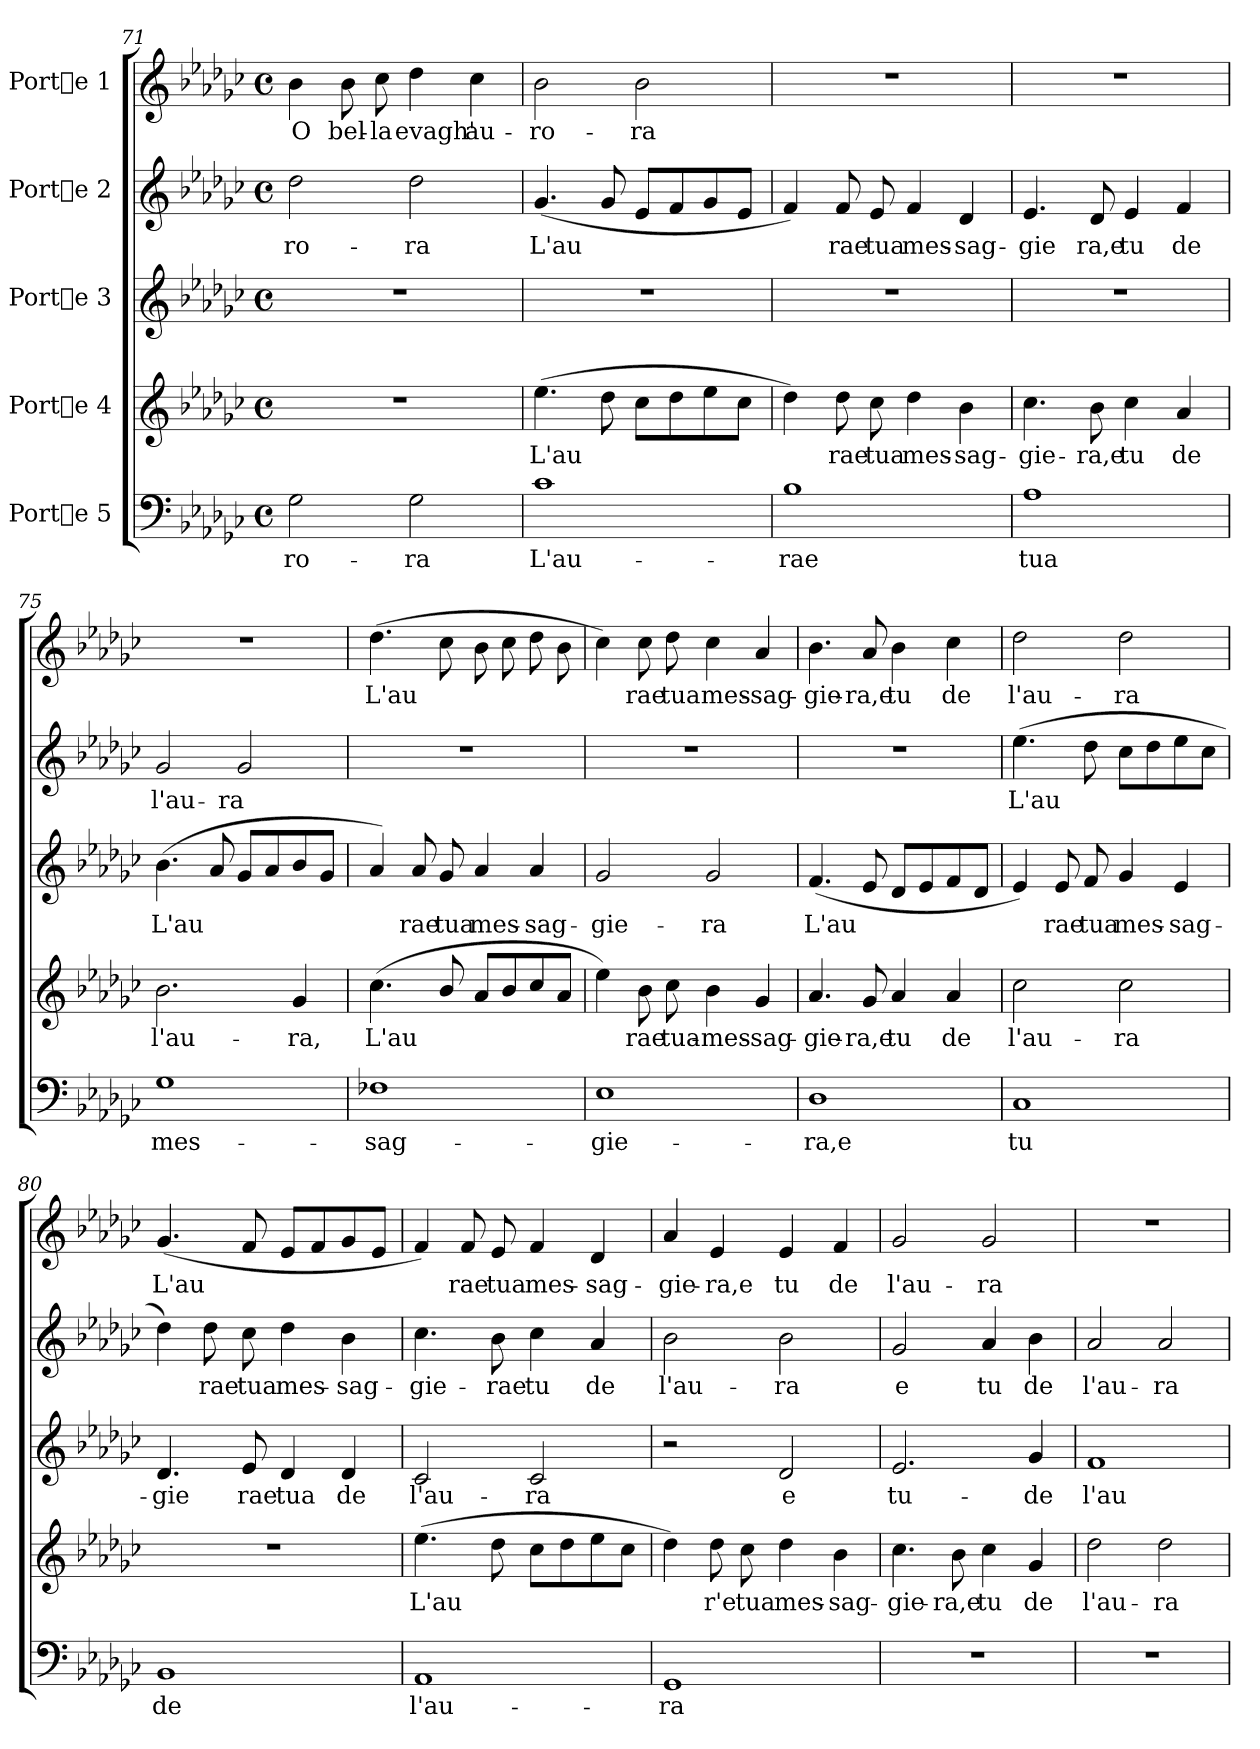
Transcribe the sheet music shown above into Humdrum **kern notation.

**kern	**text	**kern	**text	**kern	**text	**kern	**text	**kern	**text
*part5	*part5	*part4	*part4	*part3	*part3	*part2	*part2	*part1	*part1
*staff5	*staff5	*staff4	*staff4	*staff3	*staff3	*staff2	*staff2	*staff1	*staff1
*I"Porte 5	*	*I"Porte 4	*	*I"Porte 3	*	*I"Porte 2	*	*I"Porte 1	*
!!LO:PB:g=z
*clefF4	*	*clefG2	*	*clefG2	*	*clefG2	*	*clefG2	*
*k[b-e-a-d-g-c-]	*	*k[b-e-a-d-g-c-]	*	*k[b-e-a-d-g-c-]	*	*k[b-e-a-d-g-c-]	*	*k[b-e-a-d-g-c-]	*
*G-:	*	*G-:	*	*G-:	*	*G-:	*	*G-:	*
*M4/4	*	*M4/4	*	*M4/4	*	*M4/4	*	*M4/4	*
*met(c)	*	*met(c)	*	*met(c)	*	*met(c)	*	*met(c)	*
=71	=71	=71	=71	=71	=71	=71	=71	=71	=71
!	!LO:LY:b:cj	!	!	!	!	!	!LO:LY:b:cj	!	!LO:LY:b:cj
2G-\	-ro-	1r	.	1r	.	2dd-\	-ro-	4b-\	O
!	!	!	!	!	!	!	!	!	!LO:LY:b:cj
.	.	.	.	.	.	.	.	8b-\	bel-
!	!	!	!	!	!	!	!	!	!LO:LY:b:cj
.	.	.	.	.	.	.	.	8cc-\	-la
!	!LO:LY:b:cj	!	!	!	!	!	!LO:LY:b:cj	!	!LO:LY:b:cj
2G-\	-ra	.	.	.	.	2dd-\	-ra	4dd-\	evagh'
!	!	!	!	!	!	!	!	!	!LO:LY:b:cj
.	.	.	.	.	.	.	.	4cc-\	au-
=72	=72	=72	=72	=72	=72	=72	=72	=72	=72
!	!LO:LY:b:cj	!	!LO:LY:b:cj	!	!	!	!LO:LY:b:cj	!	!LO:LY:b:cj
1c-	L'au-	(>4.ee-\	L'au	1r	.	(>4.g-/	L'au-	2b-\	-ro-
!	!	!	!LO:LY:b:cj	!	!	!	!LO:LY:b:cj	!	!
.	.	8dd-\	.	.	.	8g-/	--	.	.
!	!	!	!LO:LY:b:cj	!	!	!	!LO:LY:b:cj	!	!LO:LY:b:cj
.	.	8cc-\L	.	.	.	8e-/L	--	2b-\	-ra
!	!	!	!LO:LY:b:cj	!	!	!	!LO:LY:b:cj	!	!
.	.	8dd-\	.	.	.	8f/	--	.	.
!	!	!	!LO:LY:b:cj	!	!	!	!LO:LY:b:cj	!	!
.	.	8ee-\	.	.	.	8g-/	--	.	.
!	!	!	!LO:LY:b:cj	!	!	!	!LO:LY:b:cj	!	!
.	.	8cc-\J	.	.	.	8e-/J	--	.	.
=73	=73	=73	=73	=73	=73	=73	=73	=73	=73
!	!LO:LY:b:cj	!	!LO:LY:b:cj	!	!	!	!LO:LY:b:cj	!	!
1B-	-rae	4dd-\)	.	1r	.	4f/)	-	1r	.
!	!	!	!LO:LY:b:cj	!	!	!	!LO:LY:b:cj	!	!
.	.	8dd-\	rae	.	.	8f/	rae	.	.
!	!	!	!LO:LY:b:cj	!	!	!	!LO:LY:b:cj	!	!
.	.	8cc-\	tua	.	.	8e-/	tua	.	.
!	!	!	!LO:LY:b:cj	!	!	!	!LO:LY:b:cj	!	!
.	.	4dd-\	mes-	.	.	4f/	mes-	.	.
!	!	!	!LO:LY:b:cj	!	!	!	!LO:LY:b:cj	!	!
.	.	4b-\	-sag-	.	.	4d-/	-sag-	.	.
=74	=74	=74	=74	=74	=74	=74	=74	=74	=74
!	!LO:LY:b:cj	!	!LO:LY:b:cj	!	!	!	!LO:LY:b:cj	!	!
1A-	tua	4.cc-\	-gie-	1r	.	4.e-/	-gie	1r	.
!	!	!	!LO:LY:b:cj	!	!	!	!LO:LY:b:cj	!	!
.	.	8b-\	-ra,e	.	.	8d-/	ra,e	.	.
!	!	!	!LO:LY:b:cj	!	!	!	!LO:LY:b:cj	!	!
.	.	4cc-\	tu	.	.	4e-/	tu	.	.
!	!	!	!LO:LY:b:cj	!	!	!	!LO:LY:b:cj	!	!
.	.	4a-/	de	.	.	4f/	de	.	.
=75	=75	=75	=75	=75	=75	=75	=75	=75	=75
!	!LO:LY:b:cj	!	!LO:LY:b:cj	!	!LO:LY:b:cj	!	!LO:LY:b:cj	!	!
1G-	mes-	2.b-\	l'au-	(>4.b-\	L'au-	2g-/	l'au-	1r	.
!	!	!	!	!	!LO:LY:b:cj	!	!	!	!
.	.	.	.	8a-/	--	.	.	.	.
!	!	!	!	!	!LO:LY:b:cj	!	!LO:LY:b:cj	!	!
.	.	.	.	8g-/L	--	2g-/	-ra	.	.
!	!	!	!	!	!LO:LY:b:cj	!	!	!	!
.	.	.	.	8a-/	--	.	.	.	.
!	!	!	!LO:LY:b:cj	!	!LO:LY:b:cj	!	!	!	!
.	.	4g-/	-ra,	8b-/	--	.	.	.	.
!	!	!	!	!	!LO:LY:b:cj	!	!	!	!
.	.	.	.	8g-/J	--	.	.	.	.
!!LO:LB:g=z
=76	=76	=76	=76	=76	=76	=76	=76	=76	=76
!	!LO:LY:b:cj	!	!LO:LY:b:cj	!	!LO:LY:b:cj	!	!	!	!LO:LY:b:cj
1F-X	-sag-	(>4.cc-\	L'au-	4a-/)	-	1r	.	(>4.dd-\	L'au
!	!	!	!	!	!LO:LY:b:cj	!	!	!	!
.	.	.	.	8a-/	rae	.	.	.	.
!	!	!	!LO:LY:b:cj	!	!LO:LY:b:cj	!	!	!	!LO:LY:b:cj
.	.	8b-/	--	8g-/	tua	.	.	8cc-\	.
!	!	!	!LO:LY:b:cj	!	!LO:LY:b:cj	!	!	!	!LO:LY:b:cj
.	.	8a-/L	--	4a-/	mes-	.	.	8b-\	.
!	!	!	!LO:LY:b:cj	!	!	!	!	!	!LO:LY:b:cj
.	.	8b-/	--	.	.	.	.	8cc-\	.
!	!	!	!LO:LY:b:cj	!	!LO:LY:b:cj	!	!	!	!LO:LY:b:cj
.	.	8cc-/	--	4a-/	-sag-	.	.	8dd-\	.
!	!	!	!LO:LY:b:cj	!	!	!	!	!	!LO:LY:b:cj
.	.	8a-/J	--	.	.	.	.	8b-\	.
=77	=77	=77	=77	=77	=77	=77	=77	=77	=77
!	!LO:LY:b:cj	!	!LO:LY:b:cj	!	!LO:LY:b:cj	!	!	!	!LO:LY:b:cj
1E-	-gie-	4ee-\)	-	2g-/	-gie-	1r	.	4cc-\)	.
!	!	!	!LO:LY:b:cj	!	!	!	!	!	!LO:LY:b:cj
.	.	8b-\	rae	.	.	.	.	8cc-\	rae
!	!	!	!LO:LY:b:cj	!	!	!	!	!	!LO:LY:b:cj
.	.	8cc-\	tua-	.	.	.	.	8dd-\	tua
!	!	!	!LO:LY:b:cj	!	!LO:LY:b:cj	!	!	!	!LO:LY:b:cj
.	.	4b-\	-mes-	2g-/	-ra	.	.	4cc-\	mes-
!	!	!	!LO:LY:b:cj	!	!	!	!	!	!LO:LY:b:cj
.	.	4g-/	-sag-	.	.	.	.	4a-/	-sag-
=78	=78	=78	=78	=78	=78	=78	=78	=78	=78
!	!LO:LY:b:cj	!	!LO:LY:b:cj	!	!LO:LY:b:cj	!	!	!	!LO:LY:b:cj
1D-	-ra,e	4.a-/	-gie-	(>4.f/	L'au-	1r	.	4.b-\	-gie-
!	!	!	!LO:LY:b:cj	!	!LO:LY:b:cj	!	!	!	!LO:LY:b:cj
.	.	8g-/	-ra,e	8e-/	--	.	.	8a-/	-ra,e
!	!	!	!LO:LY:b:cj	!	!LO:LY:b:cj	!	!	!	!LO:LY:b:cj
.	.	4a-/	tu	8d-/L	--	.	.	4b-\	tu
!	!	!	!	!	!LO:LY:b:cj	!	!	!	!
.	.	.	.	8e-/	--	.	.	.	.
!	!	!	!LO:LY:b:cj	!	!LO:LY:b:cj	!	!	!	!LO:LY:b:cj
.	.	4a-/	de	8f/	--	.	.	4cc-\	de
!	!	!	!	!	!LO:LY:b:cj	!	!	!	!
.	.	.	.	8d-/J	--	.	.	.	.
=79	=79	=79	=79	=79	=79	=79	=79	=79	=79
!	!LO:LY:b:cj	!	!LO:LY:b:cj	!	!LO:LY:b:cj	!	!LO:LY:b:cj	!	!LO:LY:b:cj
1C-	tu	2cc-\	l'au-	4e-/)	-	(>4.ee-\	L'au-	2dd-\	l'au-
!	!	!	!	!	!LO:LY:b:cj	!	!	!	!
.	.	.	.	8e-/	rae	.	.	.	.
!	!	!	!	!	!LO:LY:b:cj	!	!LO:LY:b:cj	!	!
.	.	.	.	8f/	tua	8dd-\	--	.	.
!	!	!	!LO:LY:b:cj	!	!LO:LY:b:cj	!	!LO:LY:b:cj	!	!LO:LY:b:cj
.	.	2cc-\	-ra	4g-/	mes-	8cc-\L	--	2dd-\	-ra
!	!	!	!	!	!	!	!LO:LY:b:cj	!	!
.	.	.	.	.	.	8dd-\	--	.	.
!	!	!	!	!	!LO:LY:b:cj	!	!LO:LY:b:cj	!	!
.	.	.	.	4e-/	-sag-	8ee-\	--	.	.
!	!	!	!	!	!	!	!LO:LY:b:cj	!	!
.	.	.	.	.	.	8cc-\J	--	.	.
!!LO:LB:g=z
=80	=80	=80	=80	=80	=80	=80	=80	=80	=80
!	!LO:LY:b:cj	!	!	!	!LO:LY:b:cj	!	!LO:LY:b:cj	!	!LO:LY:b:cj
1BB-	de	1r	.	4.d-/	-gie	4dd-\)	-	(>4.g-/	L'au-
!	!	!	!	!	!	!	!LO:LY:b:cj	!	!
.	.	.	.	.	.	8dd-\	rae	.	.
!	!	!	!	!	!LO:LY:b:cj	!	!LO:LY:b:cj	!	!LO:LY:b:cj
.	.	.	.	8e-/	rae	8cc-\	tua	8f/	--
!	!	!	!	!	!LO:LY:b:cj	!	!LO:LY:b:cj	!	!LO:LY:b:cj
.	.	.	.	4d-/	tua	4dd-\	mes-	8e-/L	--
!	!	!	!	!	!	!	!	!	!LO:LY:b:cj
.	.	.	.	.	.	.	.	8f/	--
!	!	!	!	!	!LO:LY:b:cj	!	!LO:LY:b:cj	!	!LO:LY:b:cj
.	.	.	.	4d-/	de	4b-\	-sag-	8g-/	--
!	!	!	!	!	!	!	!	!	!LO:LY:b:cj
.	.	.	.	.	.	.	.	8e-/J	--
=81	=81	=81	=81	=81	=81	=81	=81	=81	=81
!	!LO:LY:b:cj	!	!LO:LY:b:cj	!	!LO:LY:b:cj	!	!LO:LY:b:cj	!	!LO:LY:b:cj
1AA-	l'au-	(>4.ee-\	L'au-	2c-/	l'au-	4.cc-\	-gie-	4f/)	-
!	!	!	!	!	!	!	!	!	!LO:LY:b:cj
.	.	.	.	.	.	.	.	8f/	rae
!	!	!	!LO:LY:b:cj	!	!	!	!LO:LY:b:cj	!	!LO:LY:b:cj
.	.	8dd-\	--	.	.	8b-\	-rae	8e-/	tua
!	!	!	!LO:LY:b:cj	!	!LO:LY:b:cj	!	!LO:LY:b:cj	!	!LO:LY:b:cj
.	.	8cc-\L	--	2c-/	-ra	4cc-\	tu	4f/	mes-
!	!	!	!LO:LY:b:cj	!	!	!	!	!	!
.	.	8dd-\	--	.	.	.	.	.	.
!	!	!	!LO:LY:b:cj	!	!	!	!LO:LY:b:cj	!	!LO:LY:b:cj
.	.	8ee-\	--	.	.	4a-/	de	4d-/	-sag-
!	!	!	!LO:LY:b:cj	!	!	!	!	!	!
.	.	8cc-\J	--	.	.	.	.	.	.
=82	=82	=82	=82	=82	=82	=82	=82	=82	=82
!	!LO:LY:b:cj	!	!LO:LY:b:cj	!	!	!	!LO:LY:b:cj	!	!LO:LY:b:cj
1GG-	-ra	4dd-\)	-	2r	.	2b-\	l'au-	4a-/	-gie-
!	!	!	!LO:LY:b:cj	!	!	!	!	!	!LO:LY:b:cj
.	.	8dd-\	r'e	.	.	.	.	4e-/	-ra,e
!	!	!	!LO:LY:b:cj	!	!	!	!	!	!
.	.	8cc-\	tua	.	.	.	.	.	.
!	!	!	!LO:LY:b:cj	!	!LO:LY:b:cj	!	!LO:LY:b:cj	!	!LO:LY:b:cj
.	.	4dd-\	mes-	2d-/	e	2b-\	-ra	4e-/	tu
!	!	!	!LO:LY:b:cj	!	!	!	!	!	!LO:LY:b:cj
.	.	4b-\	-sag-	.	.	.	.	4f/	de
=83	=83	=83	=83	=83	=83	=83	=83	=83	=83
!	!	!	!LO:LY:b:cj	!	!LO:LY:b:cj	!	!LO:LY:b:cj	!	!LO:LY:b:cj
1r	.	4.cc-\	-gie-	2.e-/	tu-	2g-/	e	2g-/	l'au-
!	!	!	!LO:LY:b:cj	!	!	!	!	!	!
.	.	8b-\	-ra,e	.	.	.	.	.	.
!	!	!	!LO:LY:b:cj	!	!	!	!LO:LY:b:cj	!	!LO:LY:b:cj
.	.	4cc-\	tu	.	.	4a-/	tu	2g-/	-ra
!	!	!	!LO:LY:b:cj	!	!LO:LY:b:cj	!	!LO:LY:b:cj	!	!
.	.	4g-/	de	4g-/	-de	4b-\	de	.	.
=84	=84	=84	=84	=84	=84	=84	=84	=84	=84
!	!	!	!LO:LY:b:cj	!	!LO:LY:b:cj	!	!LO:LY:b:cj	!	!
1r	.	2dd-\	l'au-	1f	l'au-	2a-/	l'au-	1r	.
!	!	!	!LO:LY:b:cj	!	!	!	!LO:LY:b:cj	!	!
.	.	2dd-\	-ra	.	.	2a-/	-ra	.	.
=	=	=	=	=	=	=	=	=	=
*-	*-	*-	*-	*-	*-	*-	*-	*-	*-
